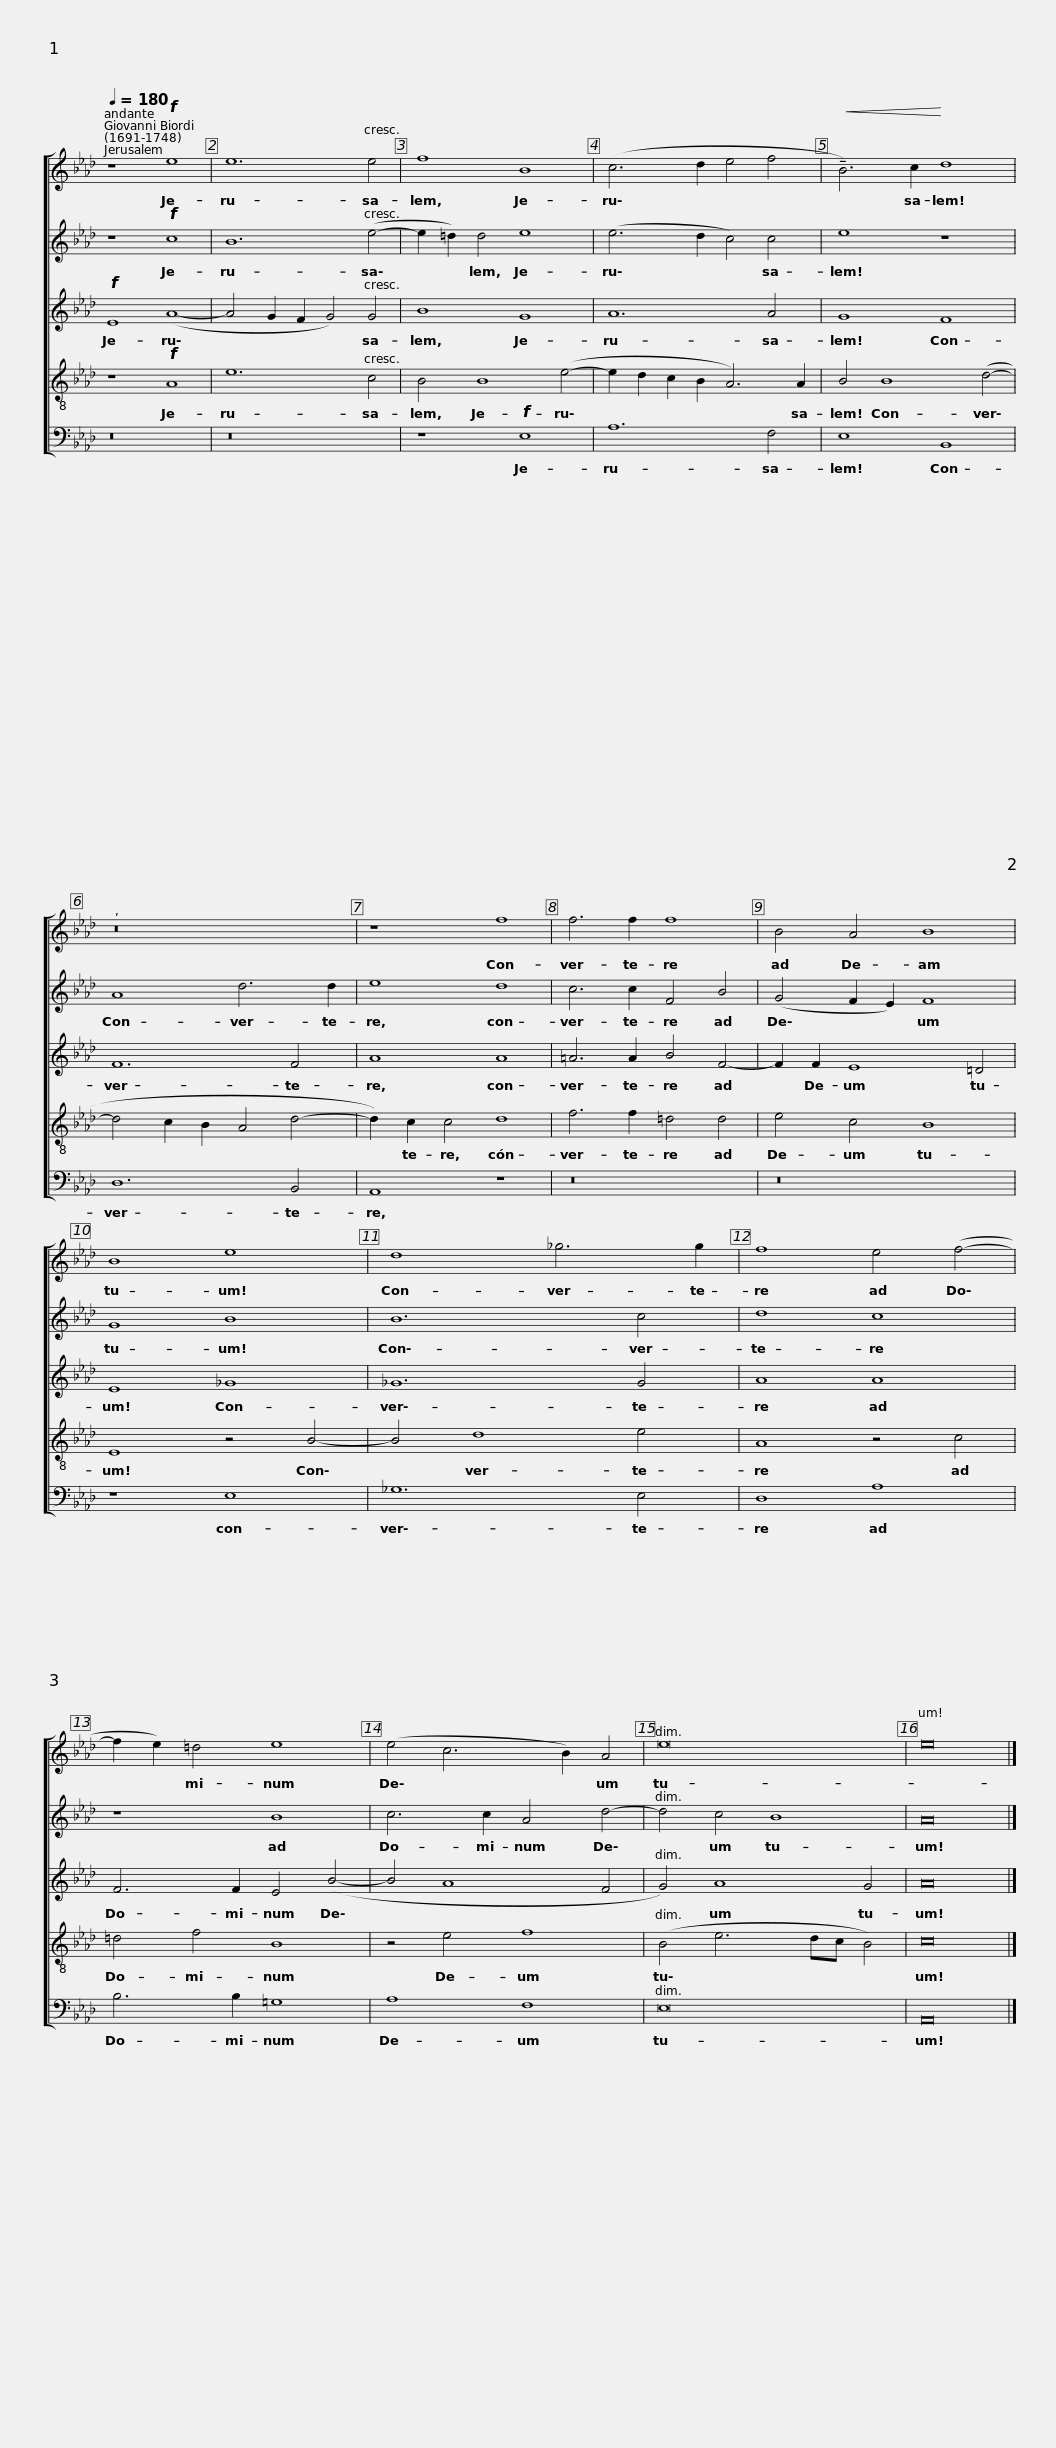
X:1
%%score [ 1 2 3 4 5 ]
L:1/8
Q:1/4=180
M:none
I:linebreak $
K:Ab
V:1 treble
V:2 treble
V:3 treble
V:4 treble-8
V:5 bass
V:1
 z8!f! e8 | e12 e4 | f8 B8 | (c6 d2 e4 f4 |!<(! !tenuto!B6) c2!<)! d8 |$ %5
 z16 | z8 f8 | f6 f2 f8 | B4 A4 B8 | B8 e8 |$ %10
 d8 _g6 g2 | f8 e4 (f4- | f2 e2) =d4 e8 | (e4 c6 B2) A4 | e16 | %15
 e16 |] %16
V:2
 z8!f! c8 | B12 (e4- | e2 =d2) d4 e8 | (e6 d2 c4) c4 | e8 z8 |$ %5
 A8 d6 d2 | e8 d8 | c6 c2 F4 B4 | (G4 F2 E2) F8 | G8 B8 |$ %10
 B12 c4 | d8 c8 | z8 B8 | c6 c2 A4 d4- | d4 c4 B8 | %15
 A16 |] %16
V:3
!f! E8 (A8- | A4 G2 F2 G4) G4 | B8 G8 | A12 A4 | G8 F8 |$ %5
 F12 F4 | A8 A8 | =A6 A2 B4 F4- | F2 F2 E8 =D4 | E8 _G8 |$ %10
 _G12 G4 | A8 A8 | F6 F2 E4 (B4- | B4 A8 F4 | G4) A8 G4 | %15
 A16 |] %16
V:4
 z8!f! A8 | e12 c4 | B4 B8 (e4- | e2 d2 c2 B2 A6) A2 | B4 B8 (d4- |$ %5
 d4 c2 B2 A4 d4- | d2) c2 c4 d8 | f6 f2 =d4 d4 | e4 c4 B8 | E8 z4 B4- |$ %10
 B4 d8 e4 | A8 z4 c4 | =d4 f4 B8 | z4 e4 f8 | (B4 e6 dc B4) | %15
 c16 |] %16
V:5
 z16 | z16 | z8!f! E,8 | A,12 F,4 | E,8 B,,8 |$ %5
 D,12 B,,4 | A,,8 z8 | z16 | z16 | z8 E,8 |$ %10
 _G,12 E,4 | D,8 A,8 | B,6 B,2 !courtesy!=G,8 | A,8 F,8 | E,16 | %15
 A,,16 |] %16
